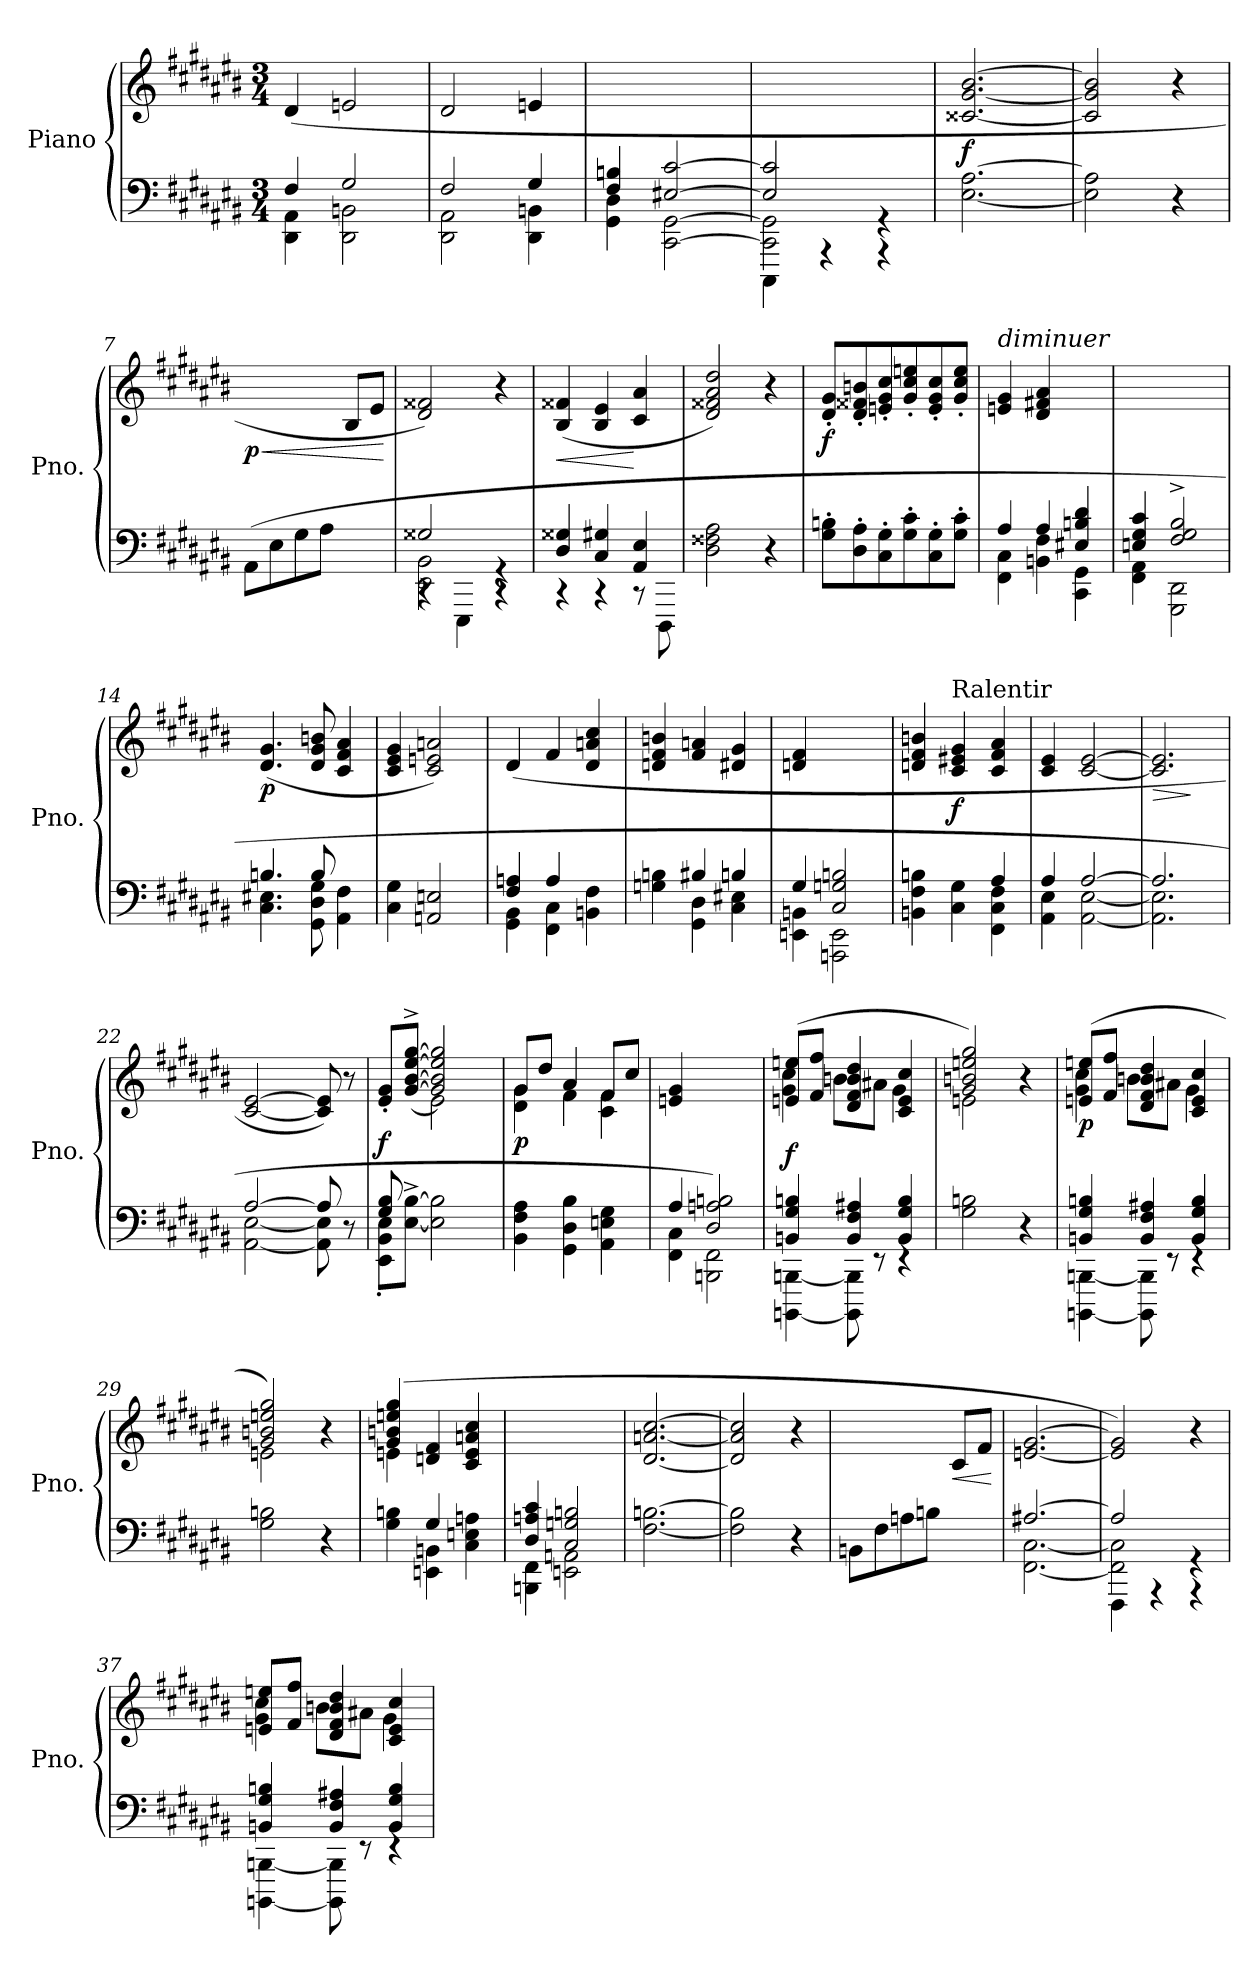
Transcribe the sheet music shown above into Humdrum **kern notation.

**kern	**kern	**dynam
*part1	*part1	*part1
*staff2	*staff1	*staff1/2
*I"Piano	*	*
*I'Pno.	*	*
*clefF4	*clefG2	*
*k[f#c#g#d#a#e#b#]	*k[f#c#g#d#a#e#b#]	*
*M3/4	*M3/4	*
=1	=1	=1
*^	*	*
4F#/	4DD#\ 4AA#\	(4d#/	.
2G#/	2DD#\ 2BBn\	2en/	.
=2	=2	=2	=2
2F#/	2DD#\ 2AA#\	2d#/	.
4G#/	4DD#\ 4BBn\	4en/	.
=3	=3	=3	=3
*	*^	*	*
4F#/ 4Bn/	4ryy	4GG#\ 4D#\	2.ryy	.
[2E#X/ [2c#/	2ryy	[2CC#\ [2GG#\	.	.
=4	=4	=4	=4	=4
2E#/] 2c#/])	2CC#\] 2GG#\]	4CCC#\	2ryy	.
.	.	4rAAA	.	.
4ryy	4rGG	4rAAA	4ryy	.
=5	=5	=5	=5	=5
!	!	!	!	!LO:DY:b
*v	*v	*v	*	*
[2.E#\ [2.A#\	[2.c##X/ [2.g#/ [2.b#/	f
=6	=6	=6
2E#\] 2A#\]	2c##/] 2g#/] 2b#/]	.
4r	4r	.
=7	=7	=7
!	!	!LO:HP:b
!	!	!LO:DY:n=1:b
(8AA#\L	2ryy	< p
8E#\	.	.
8G#\	.	.
8A#\J	.	.
4ryy	8B#/L	.
.	8e#/J	.
.	.	[
=8	=8	=8
*^	*^	*
*	*^	*	*	*
2G##X/	2EE#\ 2BB#\	4rCC	2d#/ 2f##X/)	2ryy	.
.	.	4EEE#\	.	.	.
4ryy	4rGG	4rCC	4r	4ryy	.
=9	=9	=9	=9	=9	=9
!	!	!	!	!	!LO:HP:b
*	*v	*v	*	*	*
*	*	*v	*v	*
4D#/ 4G##X/	4rCC	(4B#/ 4f##X/	<
4C#/ 4G#X/	4rCC	4B#/ 4e#/	.
4AA#/ 4E#/	8rCC	4c#/ 4a#/	[
.	8DDD#\	.	.
*v	*v	*	*
!!LO:LB:g=z
=10	=10	=10
2D#\ 2F##X\ 2A#\	2d#/ 2f##X/ 2a#/ 2dd#/)	.
4r	4r	.
=11	=11	=11
!	!	!LO:DY:b
8G#\' 8Bn\'L	8d#/' 8g#/'L	f
8D#\' 8A#\'	8d#/' 8f##X/' 8bn/'	.
8C#\' 8G#\'	8en/' 8g#/' 8cc#/'	.
8G#\' 8c#\'	8g#/' 8cc#/' 8een/'	.
8C#\' 8G#\'	8e/' 8g#/' 8cc#/'	.
8G#\' 8c#\'J	8g#/' 8cc#/' 8ee/'J	.
=12	=12	=12
*^	*^	*
*	*^	*	*	*
!	!	!	!LO:TX:a:i:t=diminuer	!	!
2ryy	4A#/	4FF#\ 4C#\	4en/ 4g#/	2ryy	.
.	4A#/	4BBn\ 4F#\	4d#/ 4f#X/ 4a#/	.	.
4E#X/ 4Bn/ 4d#/	4ryy	4CC#\ 4GG#\	4ryy	4ryy	.
*	*v	*v	*	*	*
*	*	*v	*v	*
=13	=13	=13	=13
4En/ 4G#/ 4c#/	4FF#\ 4AA#\	2.ryy	.
2F#/^ 2G#/^ 2B#/^	2GGG#\ 2DD#\	.	.
=14	=14	=14	=14
*	*	*^	*
!	!	!	!	!LO:DY:b
4.Bn/	4.C#\ 4.E#X\	(4.d#/ 4.g#/	2ryy	p
8B/	8GG#\ 8D#\ 8G#\	8d#/ 8g#/ 8bn/	.	.
4ryy	4AA#\ 4F#\	4c#/ 4f#/ 4a#/	4ryy	.
*v	*v	*	*	*
*	*v	*v	*
=15	=15	=15
4C#\ 4G#\	4c#/ 4e#/ 4g#/	.
2AAn/ 2En/	2c#/ 2en/ 2an/)	.
=16	=16	=16
*^	*^	*
4F#/ 4An/	4GG#\ 4BB#\	(4d#/	2ryy	.
4A/	4FF#\ 4C#\	4f#/	.	.
4ryy	4BBn\ 4F#\	4d#/ 4an/ 4cc#/	4ryy	.
!!LO:LB:g=z	!!
=17	=17	=17	=17	=17
4ryy	4Gn\ 4Bn\	4dn/ 4f#/ 4bn/	4ryy	.
4B#/	4GG#i\ 4D#\	4f#/ 4an/	2ryy	.
4Bn/	4C#\ 4E#X\	4d#X/ 4g#/	.	.
=18	=18	=18	=18	=18
*	*^	*	*	*
4ryy	4G#/	4EEn\ 4BBn\	4dn/ 4f#/	4ryy	.
2C#/ 2Gn/ 2Bn/	2ryy	2AAAn\ 2EE\	2ryy	2ryy	.
*	*v	*v	*	*	*
=19	=19	=19	=19	=19
2ryy	4BBn\ 4F#\ 4Bn\	4dn/ 4f#/ 4bn/	2ryy	.
!	!	!LO:TX:a:t=Ralentir	!	!
!	!	!	!	!LO:DY:b
.	4C#\ 4G#\	4c#/ 4e#X/ 4g#/	.	f
4A#/	4FF#\ 4C#\ 4F#\	4c#/ 4f#/ 4a#/	4ryy	.
*	*	*v	*v	*
=20	=20	=20	=20
4A#/	4AA#\ 4E#\	4c#/ 4e#/	.
[2A#/	[2AA#\ [2E#\	[2c#/ [2e#/	.
=21	=21	=21	=21
!	!	!	!LO:HP:b
2.A#/]	2.AA#\] 2.E#\]	2.c#/] 2.e#/]	>
*v	*v	*	*
.	.	]
=22	=22	=22
*^	*^	*
[2A#/	[2AA#\ [2E#\	[2c#/ [2e#/	8ryy	.
*	*	*v	*v	*
8A#/]	8AA#\] 8E#\]	8c#/] 8e#/])	.
*	*	*^	*
8ryy	8r	8r	8ryy	.
=23	=23	=23	=23	=23
!	!	!	!	!LO:DY:a=2
8G#/ 8B#/L	8EE#\' 8BB#\' 8E#\'L	8e#/' 8g#/'L	8ryy	f
2ryy	[8E#\^ [8B#\^J	[8g#/^ [8b#/^ [8ee#/^ [8gg#/^J	[8e#\J	.
.	2E#\] 2B#\]	2g#/] 2b#/] 2ee#/] 2gg#/]	2e#\]	.
8ryy	.	.	.	.
*v	*v	*	*	*
=24	=24	=24	=24
!	!	!	!LO:DY:b
4BB#\ 4F#\ 4A#\	(8g#/L	4d#\ 4g#\	p
.	8dd#/J	.	.
4GG#\ 4D#\ 4B#\	4a#/	4f#\	.
4AA#\ 4En\ 4G#\	8f#/L	4c#\ 4f#\	.
.	8cc#/J	.	.
!!LO:LB:g=z	!!
=25	=25	=25	=25
*^	*	*	*
*	*^	*	*	*
4ryy	4A#/	4FF#\ 4C#\	4en/ 4g#/	4ryy	.
2D#/ 2An/ 2Bn/)	2ryy	2BBBn\ 2FF#\	2ryy	2ryy	.
=26	=26	=26	=26	=26	=26
!	!	!	!	!	!LO:DY:a=2
*	*v	*v	*	*	*
4BBn/ 4G#/ 4Bn/	[4BBBBn\ [4BBBn\	(8en/ 8een/L	4g#\ 4cc#\	f
.	.	8f#/ 8ff#/J	.	.
4BB/ 4F#/ 4A#X/	8BBBB\] 8BBB\]	4d#/ 4f#/ 4bn/ 4dd#/	8b\L	.
.	8rEE	.	8a#X\J	.
4BB/ 4G#/ 4B/	4rEE	4c#/ 4e/ 4cc#/	4g#\	.
*v	*v	*	*	*
=27	=27	=27	=27
2G#\ 2Bn\	2g#/ 2bn/ 2een/ 2gg#/)	2en\	.
4r	4r	4ryy	.
=28	=28	=28	=28
*^	*	*	*
!	!	!	!	!LO:DY:b
4BBn/ 4G#/ 4Bn/	[4BBBBn\ [4BBBn\	(8en/ 8een/L	4g#\ 4cc#\	p
.	.	8f#/ 8ff#/J	.	.
4BB/ 4F#/ 4A#X/	8BBBB\] 8BBB\]	4d#/ 4f#/ 4bn/ 4dd#/	8b\L	.
.	8rEE	.	8a#X\J	.
4BB/ 4G#/ 4B/	4rEE	4c#/ 4e/ 4cc#/	4g#\	.
*v	*v	*	*	*
=29	=29	=29	=29
2G#\ 2Bn\	2g#/ 2bn/ 2een/ 2gg#/)	2en\	.
4r	4r	4ryy	.
=30	=30	=30	=30
*^	*	*	*
4ryy	4G#\ 4Bn\	(4g#/ 4bn/ 4een/ 4gg#/	4en\	.
4G#/	4EEn\ 4BBn\	4dn/ 4f#/	2ryy	.
4ryy	4C#\ 4En\ 4An\	4c#/ 4e/ 4an/ 4cc#/	.	.
*	*	*v	*v	*
=31	=31	=31	=31
4D#/ 4An/ 4c#/	4BBBn\ 4FF#\	4ryy	.
2C#/ 2Gn/ 2Bn/)	2EEn\ 2AAn\	2ryy	.
*v	*v	*	*
=32	=32	=32
[2.F#\ [2.Bn\	[2.d#/ [2.an/ [2.cc#/	.
!!LO:LB:g=z
=33	=33	=33
2F#\] 2B\]	2d#/] 2a/] 2cc#/]	.
4r	4r	.
=34	=34	=34
(8BBn\L	2ryy	.
8F#\	.	.
8An\	.	.
8Bn\J	.	.
!	!	!LO:HP:b
4ryy	8c#/L	<
.	8f#/J	.
.	.	[
=35	=35	=35
*^	*	*
[2.A#X/	[2.FF#\ [2.C#\	[2.en/ [2.g#/	.
=36	=36	=36	=36
*	*^	*^	*
2A#/]	2FF#\] 2C#\]	4FFF#\	2e/] 2g#/])	2ryy	.
.	.	4rAAA	.	.	.
4ryy	4rGG	4rAAA	4r	4ryy	.
=37	=37	=37	=37	=37	=37
!	!	!	!	!	!LO:DY:a=2
*	*v	*v	*	*	*
4BBn/ 4G#/ 4Bn/	[4BBBBn\ [4BBBn\	8en/ 8een/L	4g#\ 4cc#\	other-dynamics
.	.	8f#/ 8ff#/J	.	.
4BB/ 4F#/ 4A#X/	8BBBB\] 8BBB\]	4d#/ 4f#/ 4bn/ 4dd#/	8b\L	.
.	8rEE	.	8a#X\J	.
4BB/ 4G#/ 4B/	4rEE	4c#/ 4e/ 4cc#/	4g#\	.
*v	*v	*	*	*
*	*v	*v	*
=	=	=
*-	*-	*-
